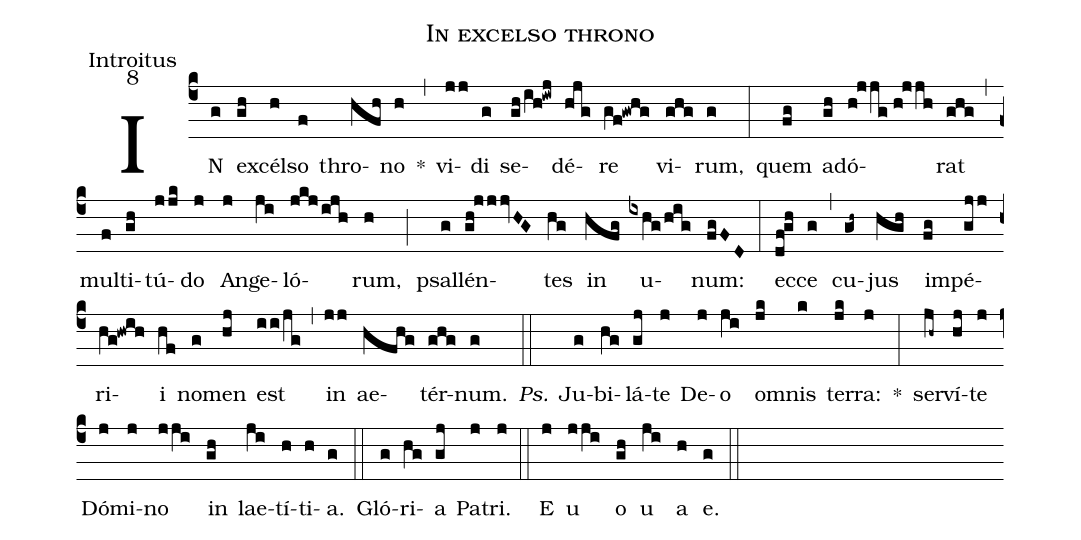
name:In excelso throno;
office-part:Introitus;
mode:8;
%%
(c4) IN(g) ex(gh)cél(h)so(f) thro(hfh)no(h) *(,) vi(jj)di(g) se(gh/ih!iwj)dé(hjg)re(gf!gwhg) vi(ghg)rum,(g) (:) quem(fg) a(gh)dó(h!jjg//h!jjh)rat(ghg) (,) mul(f)ti(gh)tú(jjk)do(j) An(j)ge(ji)ló(jkj/ijh)rum,(h) (;) psal(g)lén(gh!jjjvHG)tes(hg) in(hfg) u(ixhg/hig)num:(fgFD) (:) ec(df!gh)ce(g) (,) cu(gh~)jus(hgh) im(fg)pé(gjj)ri(hg!hwih)i(hf) no(g)men(hj) est(ii/jg) (,) in(jj) ae(hfhg)tér(ghg)num.(g) <i>Ps.</i>(::) Ju(g)bi(hg)lá(gj)te(j) De(j)o(ji) o(jk)mnis(k) ter(jk)ra:(j) *(:) ser(jh~)ví(hj)te(j) Dó(j)mi(j)no(jji) in(gh) lae(ji)tí(h)ti(h)a.(g) (::) Gló(g)ri(hg)a(gj) Pa(j)tri.(j) (::) E(j) u(jji) o(gh) u(ji) a(h) e.(g) (::)
